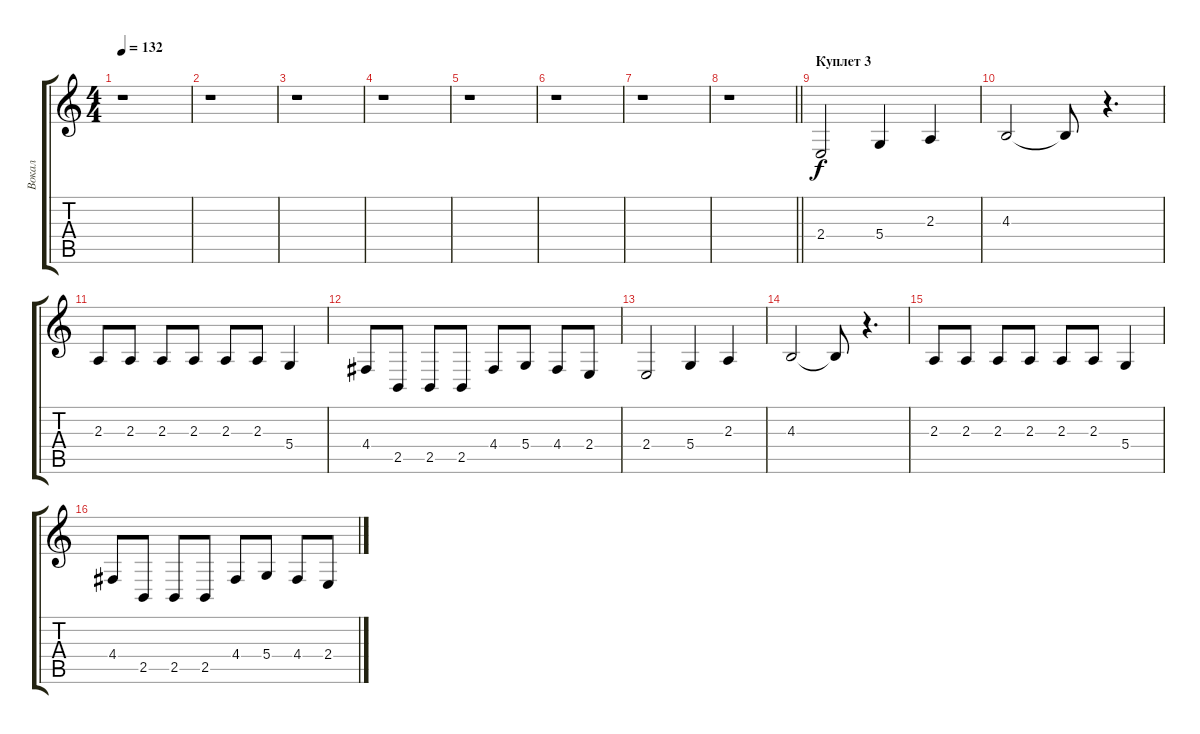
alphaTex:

\track ("Вокал" "Вокал") {instrument tenorsax}
\staff {score tabs}
\tuning (E4 B3 G3 D3 A2 E2) {hide}
\ts (4 4)
\tempo 132
\clef g2
\ks c
r.1{dy f} |
r.1 |
r.1 |
r.1 |
r.1 |
r.1 |
r.1 |
\barLineRight lightlight
r.1 |
\section ("" "Куплет 3")
2.4.2 5.4.4 2.3.4 |
4.3.2 4.3{t}.8 r.4{d} |
2.3.8 2.3.8 2.3.8 2.3.8 2.3.8 2.3.8 5.4.4 |
4.4.8 2.5.8 2.5.8 2.5.8 4.4.8 5.4.8 4.4.8 2.4.8 |
2.4.2 5.4.4 2.3.4 |
4.3.2 4.3{t}.8 r.4{d} |
2.3.8 2.3.8 2.3.8 2.3.8 2.3.8 2.3.8 5.4.4 |
4.4.8 2.5.8 2.5.8 2.5.8 4.4.8 5.4.8 4.4.8 2.4.8
